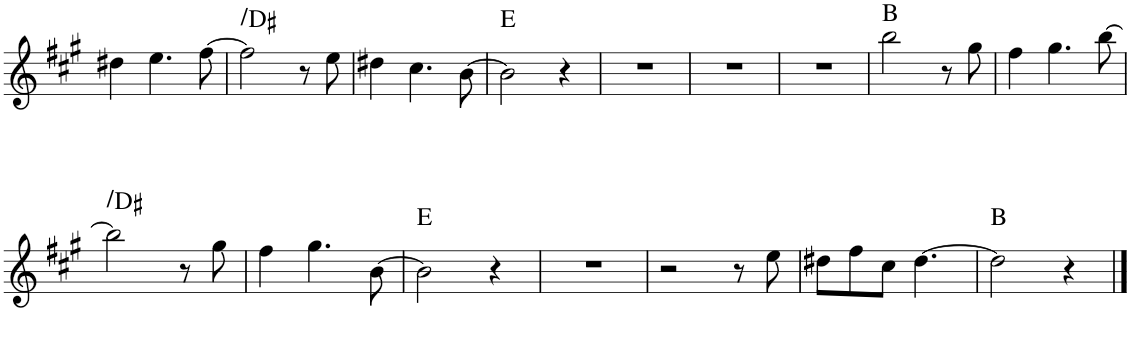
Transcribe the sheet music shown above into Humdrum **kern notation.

**kern	**harte
*part1	*part1
*staff1	*
*I"Piano	*
*I'Pno.	*
!!LO:PB:g=z
*clefG2	*
*k[f#c#g#]	*
*M6/8	*
=72	=72
4dd#X\	.
4.ee\	.
[8ff#\	.
=73	=73
!	!LO:H:kt=N.C.
2ff#\]	N
8r	.
8ee\	.
=74	=74
4dd#X\	.
4.cc#\	.
[8b\	.
=75	=75
2b\]	E:maj
4r	.
=76	=76
2.r	.
=77	=77
2.r	.
=78	=78
2.r	.
=79	=79
2bb\	B:maj
8r	.
8gg#\	.
=80	=80
4ff#\	.
4.gg#\	.
[8bb\	.
!!LO:LB:g=z
=81	=81
!	!LO:H:kt=N.C.
2bb\]	N
8r	.
8gg#\	.
=82	=82
4ff#\	.
4.gg#\	.
[8b\	.
=83	=83
2b\]	E:maj
4r	.
=84	=84
2.r	.
=85	=85
2r	.
8r	.
8ee\	.
=86	=86
8dd#X\L	.
8ff#\	.
8cc#\J	.
[4.dd#\	.
=87	=87
2dd#\]	B:maj
4r	.
==	==
*-	*-
